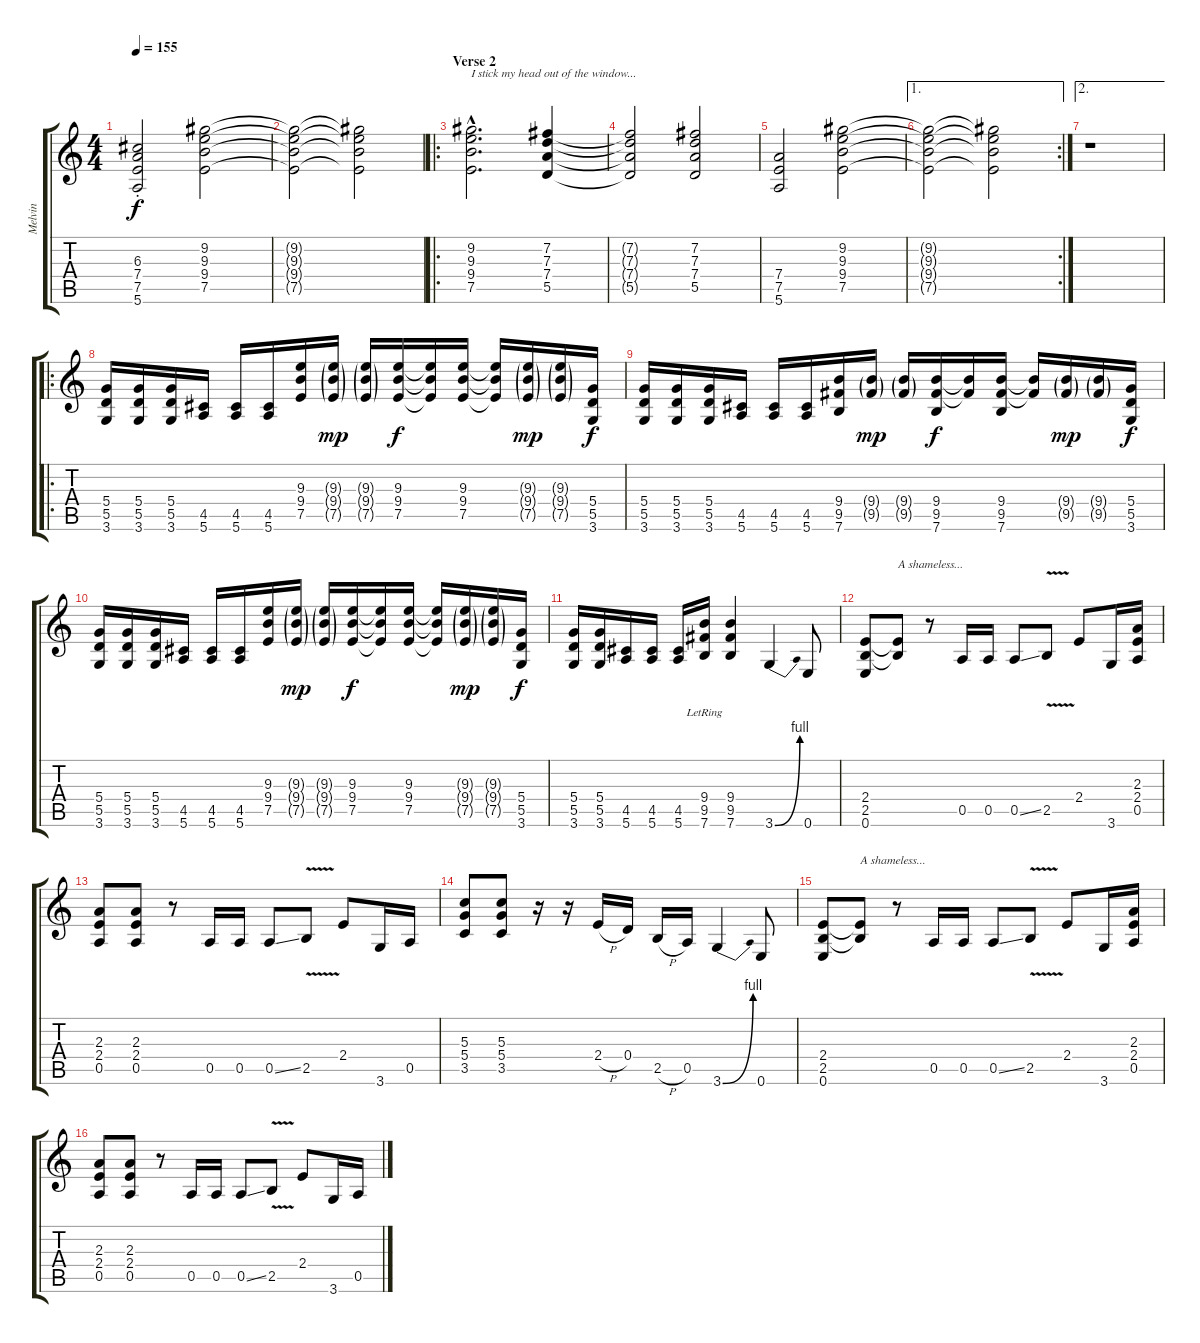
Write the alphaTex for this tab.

\track ("Melvin" "Melvin") {instrument distortionguitar}
\staff {score tabs}
\tuning (E4 B3 G3 D3 A2 E2) {hide}
\ts (4 4)
\tempo 155
\clef g2
\ks c
(6.3 7.4 7.5 5.6{st}).2{dy f} (9.2 9.3 9.4 7.5).2 |
(9.2{t} 9.3{t} 9.4{t} 7.5{t}).2 (9.2{t} 9.3{t} 9.4{t} 7.5{t}).2 |
\ro
\section ("" "Verse 2")
(9.2{hac} 9.3{hac} 9.4{hac} 7.5{hac}).2{d txt "I stick my head out of the window..." instrument distortionguitar} (7.2 7.3 7.4 5.5).4 |
(7.2{t} 7.3{t} 7.4{t} 5.5{t}).2 (7.2 7.3 7.4 5.5).2 |
(7.4 7.5 5.6).2 (9.2 9.3 9.4 7.5).2 |
\ae 1
\rc 2
(9.2{t} 9.3{t} 9.4{t} 7.5{t}).2 (9.2{t} 9.3{t} 9.4{t} 7.5{t}).2 |
\ae 2
r.1 |
\ro
(5.4 5.5 3.6).16 (5.4 5.5 3.6).16 (5.4 5.5 3.6).16 (4.5 5.6).16 (4.5 5.6).16 (4.5 5.6).16 (9.3 9.4 7.5).16 (9.3{g} 9.4{g} 7.5{g}).16{dy mp} (9.3{g} 9.4{g} 7.5{g}).16 (9.3 9.4 7.5).16{dy f} (9.3{t} 9.4{t} 7.5{t}).16 (9.3 9.4 7.5).16 (9.3{t} 9.4{t} 7.5{t}).16 (9.3{g} 9.4{g} 7.5{g}).16{dy mp} (9.3{g} 9.4{g} 7.5{g}).16 (5.4 5.5 3.6).16{dy f} |
(5.4 5.5 3.6).16 (5.4 5.5 3.6).16 (5.4 5.5 3.6).16 (4.5 5.6).16 (4.5 5.6).16 (4.5 5.6).16 (9.4 9.5 7.6).16 (9.4{g} 9.5{g}).16{dy mp} (9.4{g} 9.5{g}).16 (9.4 9.5 7.6).16{dy f} (9.4{t} 9.5{t}).16 (9.4 9.5 7.6).16 (9.4{t} 9.5{t}).16 (9.4{g} 9.5{g}).16{dy mp} (9.4{g} 9.5{g}).16 (5.4 5.5 3.6).16{dy f} |
(5.4 5.5 3.6).16 (5.4 5.5 3.6).16 (5.4 5.5 3.6).16 (4.5 5.6).16 (4.5 5.6).16 (4.5 5.6).16 (9.3 9.4 7.5).16 (9.3{g} 9.4{g} 7.5{g}).16{dy mp} (9.3{g} 9.4{g} 7.5{g}).16 (9.3 9.4 7.5).16{dy f} (9.3{t} 9.4{t} 7.5{t}).16 (9.3 9.4 7.5).16 (9.3{t} 9.4{t} 7.5{t}).16 (9.3{g} 9.4{g} 7.5{g}).16{dy mp} (9.3{g} 9.4{g} 7.5{g}).16 (5.4 5.5 3.6).16{dy f} |
(5.4 5.5 3.6).16 (5.4 5.5 3.6).16 (4.5 5.6).16 (4.5 5.6).16 (4.5 5.6).16 (9.4 9.5 7.6{lr}).16 (9.4 9.5 7.6).4 3.6{be (bend 0 0 60 4)}.4 0.6.8 |
(2.4 2.5 0.6).8 (2.4{t} 2.5{t}).8{txt "A shameless..."} r.8 0.5.16 0.5.16 0.5{ss}.8 2.5{v}.8 2.4.8 3.6.16 (2.3 2.4 0.5).16 |
(2.3 2.4 0.5).8 (2.3 2.4 0.5).8 r.8 0.5.16 0.5.16 0.5{ss}.8 2.5{v}.8 2.4.8 3.6.16 0.5.16 |
(5.3 5.4 3.5).8 (5.3 5.4 3.5).8 r.16 r.16 2.4{h}.16 0.4.16 2.5{h}.16 0.5.16 3.6{be (bend 0 0 60 4)}.4 0.6.8 |
(2.4 2.5 0.6).8 (2.4{t} 2.5{t}).8{txt "A shameless..."} r.8 0.5.16 0.5.16 0.5{ss}.8 2.5{v}.8 2.4.8 3.6.16 (2.3 2.4 0.5).16 |
(2.3 2.4 0.5).8 (2.3 2.4 0.5).8 r.8 0.5.16 0.5.16 0.5{ss}.8 2.5{v}.8 2.4.8 3.6.16 0.5.16
